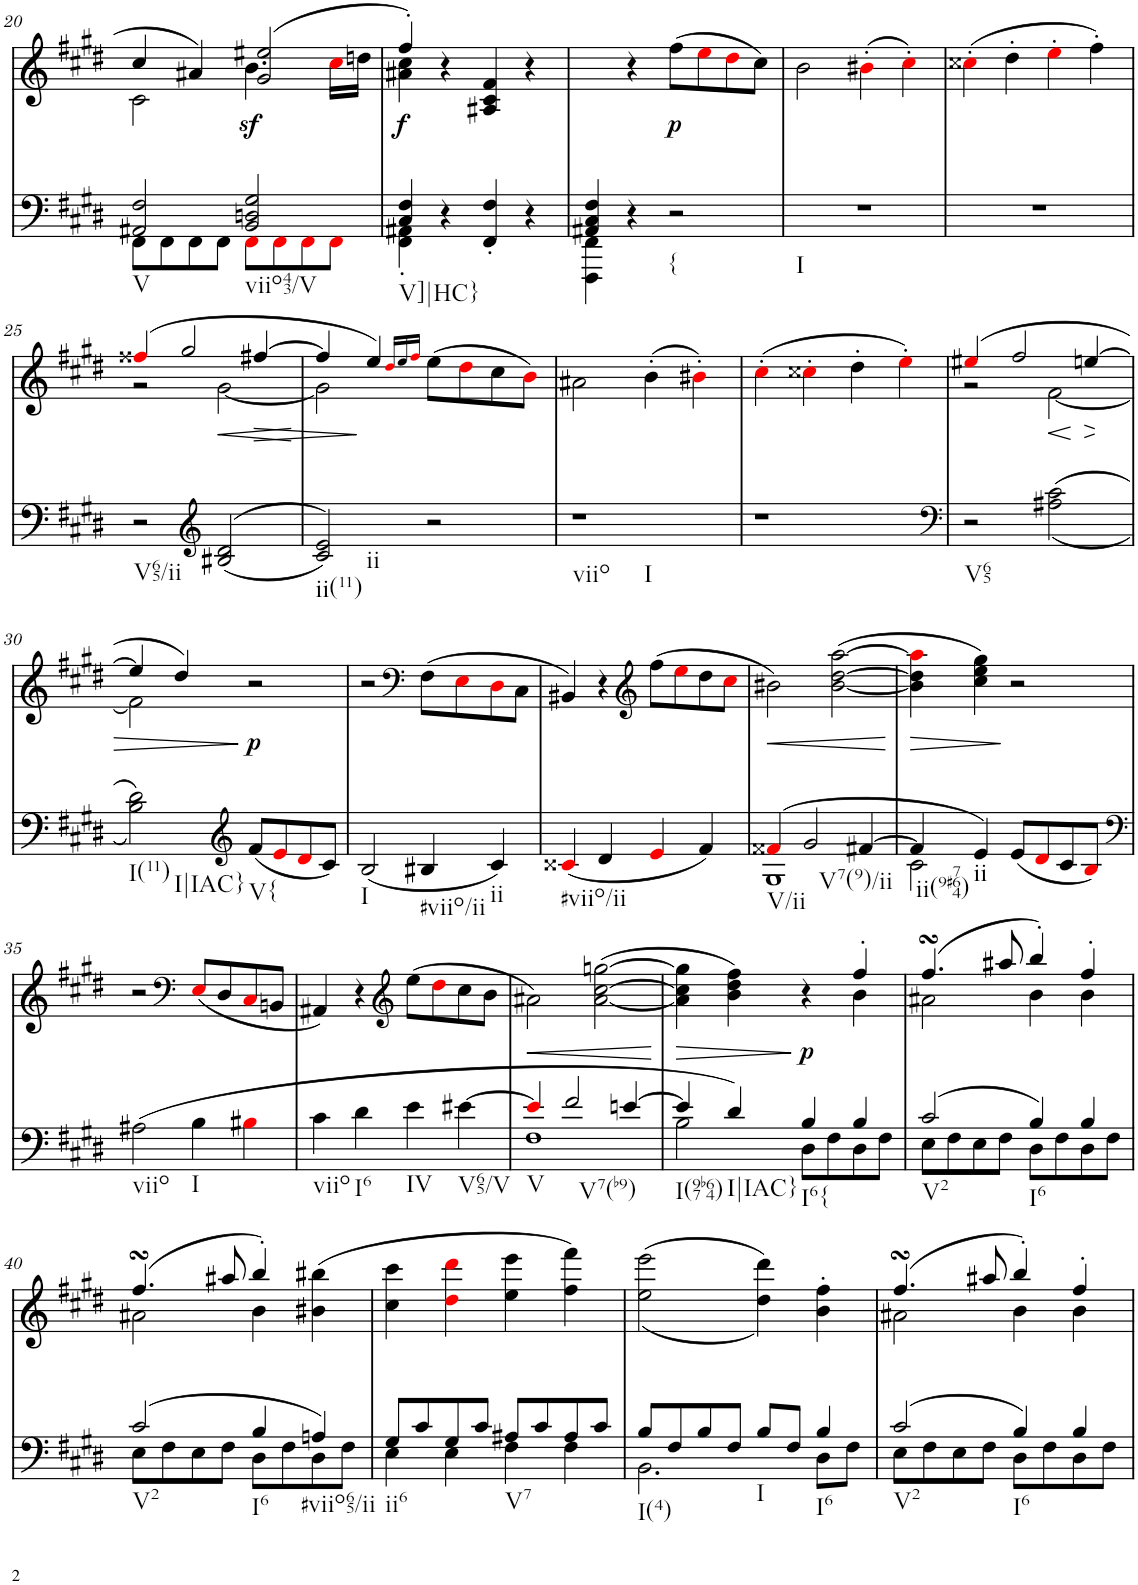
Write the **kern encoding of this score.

**kern	**kern	**text	**dynam
*part2	*part1	*part1	*part1
*staff2	*staff1	*staff1	*staff1
*I"piano	*I"piano	*	*
*I'Pno	*I'Pno	*	*
!!LO:PB:g=z
*clefF4	*clefG2	*	*
*k[f#c#g#d#]	*k[f#c#g#d#]	*	*
*E:	*E:	*	*
*M4/4	*M4/4	*	*
=20	=20	=20	=20
*^	*^	*	*
!LO:TX:b:t=V	!	!	!	!	!
2AA#X/ 2F#/	8FF#\L	4cc#/	2c#\	.	.
.	8FF#\	.	.	.	.
.	8FF#\	4a#X/	.	.	.
.	8FF#\J	.	.	.	.
!LO:TX:b:t=viio43/V	!	!	!	!	!
!	!	!	!	!	!LO:DY:b
2BB/ 2Dn/ 2G#/	8FF#i\L	(2g#/ 2ee#X/	4.b\	.	sf
.	8FF#i\	.	.	.	.
.	8FF#i\	.	.	.	.
.	8FF#i\J	.	16cc#i\LL	.	.
.	.	.	16ddn\JJ	.	.
=21	=21	=21	=21	=21	=21
!LO:TX:b:t=V]|HC}	!	!	!	!	!
!	!	!	!	!LO:LY:b	!LO:DY:b
4C#/ 4F#/	4FF#\' 4AA#X\'	4ff#'/)	4a#X\ 4cc#\	f	f
4r	2.ryy	4r	2.ryy	.	.
4FF#/'< 4F#/'<	.	4A#X/ 4c#/ 4f#/	.	.	.
4r	.	4r	.	.	.
*	*	*v	*v	*	*
=22	=22	=22	=22	=22
4AA#X/ 4C#/ 4F#/	4FFF#\ 4FF#\	4ryy	.	.
4r	2.ryy	4r	.	.
!LO:TX:b:t={	!	!	!	!
!	!	!	!LO:LY:b	!LO:DY:b
2r	.	(8ff#\L	p	p
.	.	8eei\	.	.
.	.	8dd#i\	.	.
.	.	8cc#\J)	.	.
*v	*v	*	*	*
=23	=23	=23	=23
!LO:TX:b:t=I	!	!	!
1r	2b\	.	.
.	(4b#X'i\	.	.
.	4cc#'i\)	.	.
=24	=24	=24	=24
1r	(4cc##X'i\	.	.
.	4dd#'\	.	.
.	4ee'i\	.	.
.	4ff#'\)	.	.
!!LO:LB:g=z
=25	=25	=25	=25
*	*^	*	*
!LO:TX:b:t=V65/ii	!	!	!	!
2r	(4ff##Xi/	2r	.	.
.	2gg#/	.	.	.
*clefG2	*	*	*	*
!	!	!	!	!LO:HP:b
(>(2B#X/ 2d#/	.	[2g#\	.	<
!	!	!	!	!LO:HP:b
.	[4ff#X/	.	.	>
=26	=26	=26	=26	=26
!LO:TX:b:t=ii(11)	!	!	!	!
!LO:TX:b:t=ii	!	!	!	!
2c#/ 2e/))	4ff#/]	2g#\]	.	.
.	4ee/)	.	.	]
.	16qdd#i/LL	.	.	.
.	16qee/	.	.	.
.	16qff#i/JJ	.	.	.
2r	(8ee\L	2ryy	.	.
.	8dd#i\	.	.	.
.	8cc#\	.	.	.
.	8bi\J)	.	.	.
*	*v	*v	*	*
=27	=27	=27	=27
!LO:TX:b:t=viio	!	!	!
!LO:TX:b:t=I	!	!	!
1r	2a#X\	.	.
.	(4b'\	.	.
.	4b#X'i\)	.	.
=28	=28	=28	=28
1r	(4cc#'i\	.	.
.	4cc##X'i\	.	.
.	4dd#'\	.	.
.	4ee'i\)	.	.
=29	=29	=29	=29
*clefF4	*	*	*
*	*^	*	*
!LO:TX:b:t=V65	!	!	!	!
2r	(4ee#Xi/	2r	.	.
.	2ff#/	.	.	.
!	!	!	!LO:LY:b	!
((<2A#X\ 2c#\	.	[2f#\	<	.
!	!	!	!	!LO:HP:b
.	[4een/	.	.	>
*	*v	*v	*	*
.	.	.	[
!!LO:LB:g=z
=30	=30	=30	=30
*	*^	*	*
!LO:TX:b:t=I(11)	!	!	!	!
!LO:TX:b:t=I|IAC}	!	!	!	!
!	!	!	!LO:LY:b	!
2B\ 2d#\))	4ee/]	2f#\]	>	.
.	4dd#/)	.	.	.
*clefG2	*	*	*	*
!LO:TX:b:t=V{	!	!	!	!
!	!	!	!	!LO:DY:n=1:b
(8f#/L	2r	2ryy	.	] p
8ei/	.	.	.	.
8d#i/	.	.	.	.
8c#/J)	.	.	.	.
*	*v	*v	*	*
=31	=31	=31	=31
!LO:TX:b:t=I	!	!	!
(2B/	2r	.	.
*	*clefF4	*	*
!LO:TX:b:t=#viio/ii	!	!	!
!	!	!LO:LY:b	!
4B#X/	(8F#\L	p	.
.	8Ei\	.	.
!LO:TX:b:t=ii	!	!	!
4c#/)	8D#i\	.	.
.	8C#\J	.	.
=32	=32	=32	=32
!LO:TX:b:t=#viio/ii	!	!	!
(4c##Xi/	4BB#X/)	.	.
4d#/	4r	.	.
*	*clefG2	*	*
4ei/	(8ff#\L	.	.
.	8eei\	.	.
4f#/)	8dd#\	.	.
.	8cc#i\J	.	.
=33	=33	=33	=33
*^	*	*	*
!LO:TX:b:t=V/ii	!	!	!	!
!	!	!	!LO:LY:b	!LO:HP:b
(4f##Xi/	1G#	2b#X\)	<	<
!LO:TX:b:t=V7(9)/ii	!	!	!	!
2g#/	.	.	.	.
!	!	!	!LO:LY:b	!
.	.	([2b#\ [2dd#\ [2aa\	>	.
[4f#X/	.	.	.	.
*v	*v	*	*	*
.	.	.	[
=34	=34	=34	=34
*^	*	*	*
!LO:TX:b:t=ii(9#764)	!	!	!	!
!	!	!	!	!LO:HP:b
4f#/]	2c#\	4b#\] 4dd#\] 4aai\]	.	>
!LO:TX:b:t=ii	!	!	!	!
4e/)	.	4cc#\ 4ee\ 4gg#\)	.	.
(8e/L	2ryy	2r	.	]
8d#i/	.	.	.	.
8c#/	.	.	.	.
8Bi/J)	.	.	.	.
*v	*v	*	*	*
!!LO:LB:g=z
=35	=35	=35	=35
*clefF4	*	*	*
!LO:TX:b:t=viio	!	!	!
(2A#X\	2r	.	.
*	*clefF4	*	*
!LO:TX:b:t=I	!	!	!
4B\	(8Ei/L	.	.
.	8D#/	.	.
4B#Xi\	8C#i/	.	.
.	8BBn/J	.	.
=36	=36	=36	=36
!LO:TX:b:t=viio	!	!	!
4c#\	4AA#X/)	.	.
!LO:TX:b:t=I6	!	!	!
4d#\	4r	.	.
*	*clefG2	*	*
!LO:TX:b:t=IV	!	!	!
4e\	(8ee\L	.	.
.	8dd#i\	.	.
!LO:TX:b:t=V65/V	!	!	!
[4e#X\	8cc#\	.	.
.	8b\J	.	.
=37	=37	=37	=37
*^	*	*	*
!LO:TX:b:t=V	!	!	!	!
!	!	!	!LO:LY:b	!LO:HP:b
4e#i/]	1F#	2a#X\)	<	<
!LO:TX:b:t=V7(b9)	!	!	!	!
2f#/	.	.	.	.
!	!	!	!LO:LY:b	!
.	.	([2a#\ [2cc#\ [>2ggn\	>	.
[4en/	.	.	.	.
*v	*v	*	*	*
.	.	.	[
=38	=38	=38	=38
*^	*	*	*
!LO:TX:b:t=I(97b64)	!	!	!	!
!	!	!	!	!LO:HP:b
*	*	*^	*	*
4e/]	2B\	4a#\] 4cc#\] 4gg\]	2.ryy	.	>
!LO:TX:b:t=I|IAC}	!	!	!	!	!
4d#/)	.	4b\ 4dd#\ 4ff#\)	.	.	.
!LO:TX:b:t=I6{	!	!	!	!	!
!	!	!	!	!	!LO:DY:n=1:b
4B/	8D#\L	4r	.	.	] p
.	8F#\	.	.	.	.
!	!	!	!	!LO:LY:b	!
4B/	8D#\	4ff#'/	4b\	p	.
.	8F#\J	.	.	.	.
=39	=39	=39	=39	=39	=39
!LO:TX:b:t=V2	!	!	!	!	!
(2c#/	8E\L	(4.ff#sSSS/	2a#X\	.	.
.	8F#\	.	.	.	.
.	8E\	.	.	.	.
.	8F#\J	8aa#X/	.	.	.
!LO:TX:b:t=I6	!	!	!	!	!
4B/)	8D#\L	4bb'/)	4b\	.	.
.	8F#\	.	.	.	.
4B/	8D#\	4ff#'/	4b\	.	.
.	8F#\J	.	.	.	.
!!LO:LB:g=z	!!
=40	=40	=40	=40	=40	=40
!LO:TX:b:t=V2	!	!	!	!	!
(2c#/	8E\L	(4.ff#sSSS/	2a#X\	.	.
.	8F#\	.	.	.	.
.	8E\	.	.	.	.
.	8F#\J	8aa#X/	.	.	.
!LO:TX:b:t=I6	!	!	!	!	!
4B/	8D#\L	4bb'/)	4b\	.	.
.	8F#\	.	.	.	.
!LO:TX:b:t=#viio65/ii	!	!	!	!	!
4An/)	8D#\	4ryy	(>4b#X\ 4bb#X\	.	.
.	8F#\J	.	.	.	.
*	*	*v	*v	*	*
=41	=41	=41	=41	=41
!LO:TX:b:t=ii6	!	!	!	!
8G#/L	4E\	4cc#\ 4ccc#\	.	.
8c#/	.	.	.	.
8G#/	4E\	4dd#i\ 4ddd#i\	.	.
8c#/J	.	.	.	.
!LO:TX:b:t=V7	!	!	!	!
8A#X/L	4F#\	4ee\ 4eee\	.	.
8c#/	.	.	.	.
8A#/	4F#\	4ff#\ 4fff#\)	.	.
8c#/J	.	.	.	.
=42	=42	=42	=42	=42
!LO:TX:b:t=I(4)	!	!	!	!
8B/L	2.BB\	(<(2ee\ 2eee\	.	.
8F#/	.	.	.	.
8B/	.	.	.	.
8F#/J	.	.	.	.
!LO:TX:b:t=I	!	!	!	!
8B/L	.	4dd#\ 4ddd#\))	.	.
8F#/J	.	.	.	.
!LO:TX:b:t=I6	!	!	!	!
4B/	8D#\L	4b\' 4ff#\'	.	.
.	8F#\J	.	.	.
=43	=43	=43	=43	=43
*	*	*^	*	*
!LO:TX:b:t=V2	!	!	!	!	!
(2c#/	8E\L	(4.ff#sSSS/	2a#X\	.	.
.	8F#\	.	.	.	.
.	8E\	.	.	.	.
.	8F#\J	8aa#X/	.	.	.
!LO:TX:b:t=I6	!	!	!	!	!
4B/)	8D#\L	4bb'/)	4b\	.	.
.	8F#\	.	.	.	.
4B/	8D#\	4ff#'/	4b\	.	.
.	8F#\J	.	.	.	.
*v	*v	*	*	*	*
*	*v	*v	*	*
=	=	=	=
*-	*-	*-	*-
